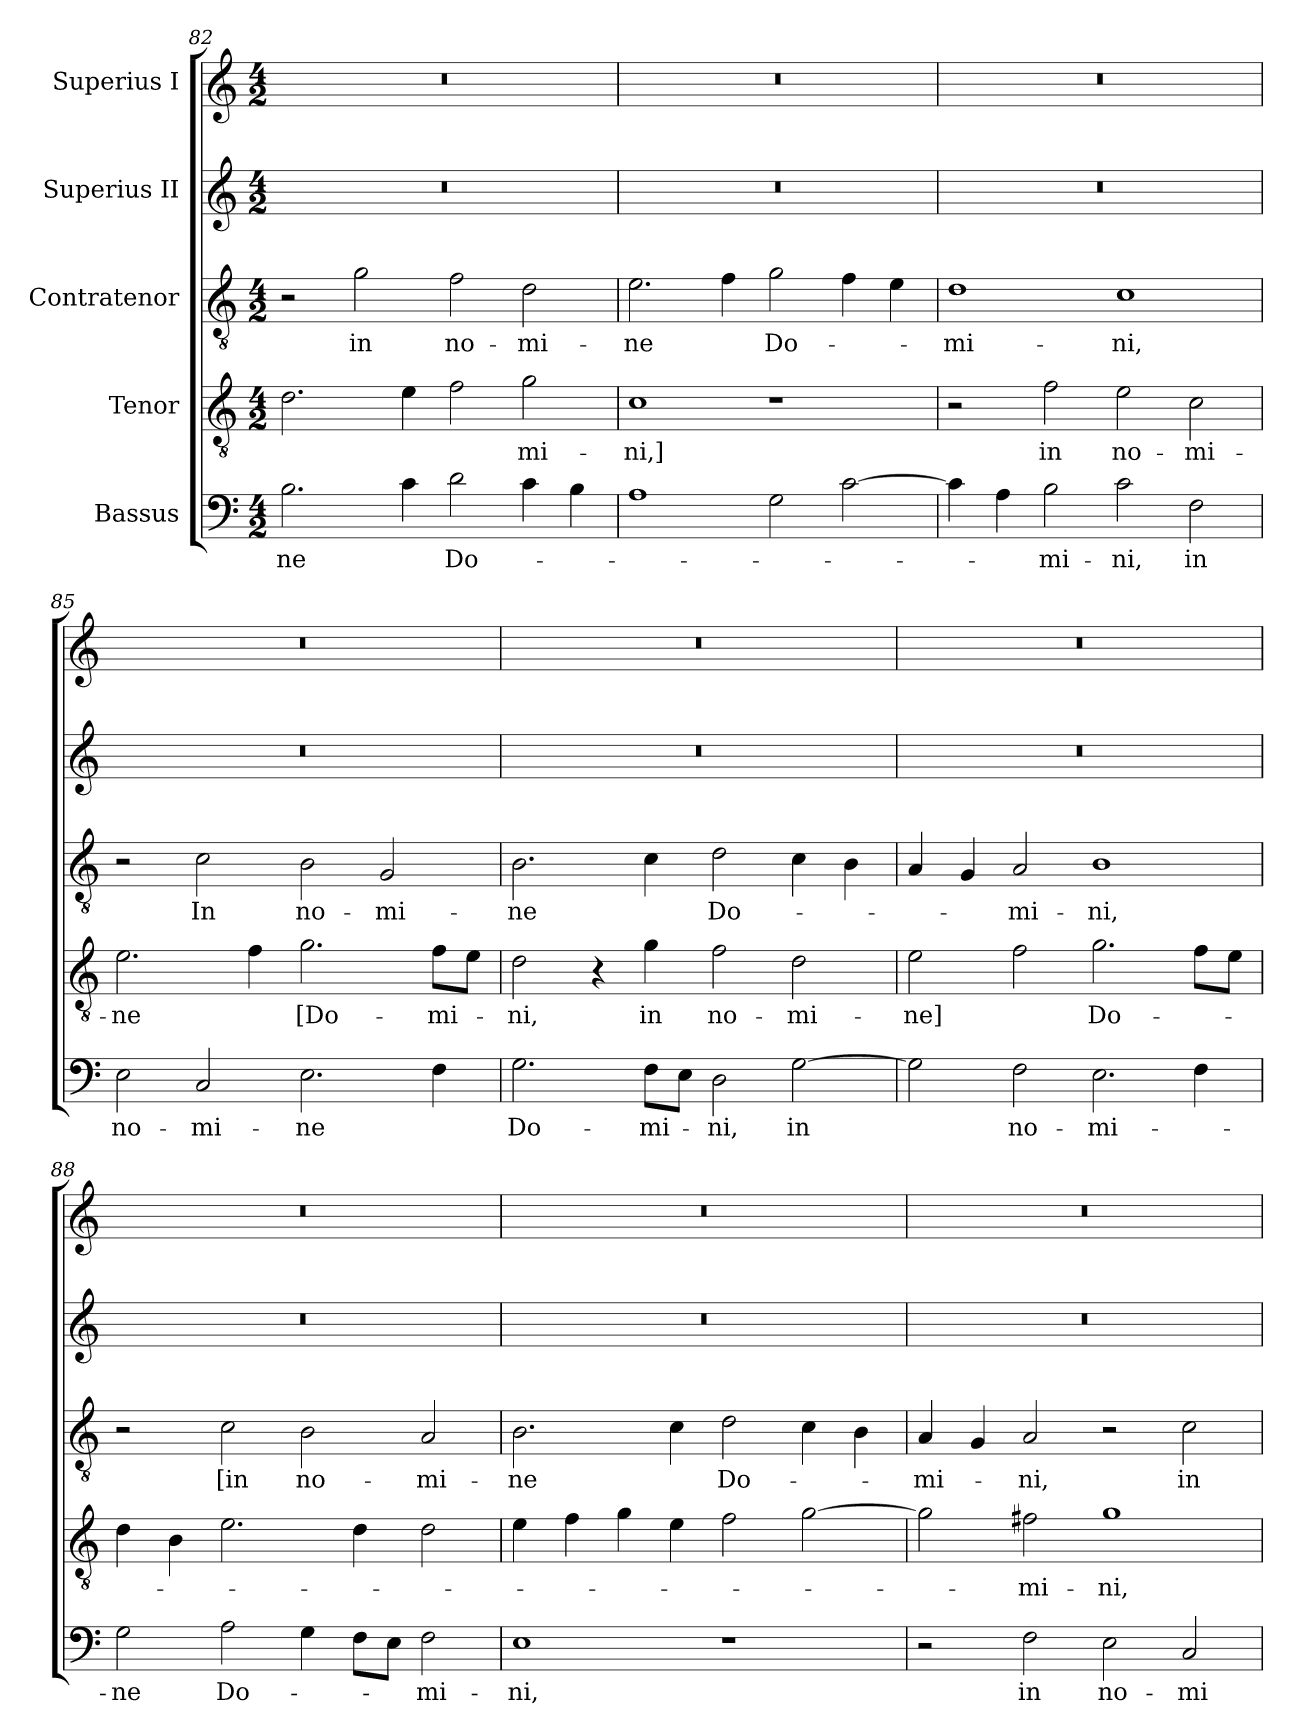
**kern	**text	**kern	**text	**kern	**text	**kern	**kern
*part5	*part5	*part4	*part4	*part3	*part3	*part2	*part1
*staff5	*staff5	*staff4	*staff4	*staff3	*staff3	*staff2	*staff1
*I"Bassus	*	*I"Tenor	*	*I"Contratenor	*	*I"Superius II	*I"Superius I
*clefF4	*	*clefGv2	*	*clefGv2	*	*clefG2	*clefG2
*k[]	*	*k[]	*	*k[]	*	*k[]	*k[]
*M4/2	*	*M4/2	*	*M4/2	*	*M4/2	*M4/2
=82	=82	=82	=82	=82	=82	=82	=82
2.B\	-ne	2.d\	.	2r	.	0r	0r
.	.	.	.	2g\	in	.	.
4c\	.	4e\	.	.	.	.	.
2d\	Do-	2f\	.	2f\	no-	.	.
4c\	.	2g\	-mi-	2d\	-mi-	.	.
4B\	.	.	.	.	.	.	.
=83	=83	=83	=83	=83	=83	=83	=83
1A\	.	1c\	-ni,]	2.e\	-ne	0r	0r
.	.	.	.	4f\	.	.	.
2G\	.	1r	.	2g\	Do-	.	.
[2c\	.	.	.	4f\	.	.	.
.	.	.	.	4e\	.	.	.
=84	=84	=84	=84	=84	=84	=84	=84
4c\]	.	2r	.	1d\	-mi-	0r	0r
4A\	.	.	.	.	.	.	.
2B\	-mi-	2f\	in	.	.	.	.
2c\	-ni,	2e\	no-	1c\	-ni,	.	.
2F\	in	2c\	-mi-	.	.	.	.
=85	=85	=85	=85	=85	=85	=85	=85
2E\	no-	2.e\	-ne	2r	.	0r	0r
2C/	-mi-	.	.	2c\	In	.	.
.	.	4f\	.	.	.	.	.
2.E\	-ne	2.g\	[Do-	2B\	no-	.	.
.	.	.	.	2G/	-mi-	.	.
4F\	.	8f\L	-mi-	.	.	.	.
.	.	8e\J	.	.	.	.	.
=86	=86	=86	=86	=86	=86	=86	=86
2.G\	Do-	2d\	-ni,	2.B\	-ne	0r	0r
.	.	4r	.	.	.	.	.
8F\L	-mi-	4g\	in	4c\	.	.	.
8E\J	.	.	.	.	.	.	.
2D\	-ni,	2f\	no-	2d\	Do-	.	.
[2G\	in	2d\	-mi-	4c\	.	.	.
.	.	.	.	4B\	.	.	.
=87	=87	=87	=87	=87	=87	=87	=87
2G\]	.	2e\	-ne]	4A/	.	0r	0r
.	.	.	.	4G/	.	.	.
2F\	no-	2f\	.	2A/	-mi-	.	.
2.E\	-mi-	2.g\	Do-	1B\	-ni,	.	.
4F\	.	8f\L	.	.	.	.	.
.	.	8e\J	.	.	.	.	.
=88	=88	=88	=88	=88	=88	=88	=88
2G\	-ne	4d\	.	2r	.	0r	0r
.	.	4B\	.	.	.	.	.
2A\	Do-	2.e\	.	2c\	[in	.	.
4G\	.	.	.	2B\	no-	.	.
8F\L	.	4d\	.	.	.	.	.
8E\J	.	.	.	.	.	.	.
2F\	-mi-	2d\	.	2A/	-mi-	.	.
=89	=89	=89	=89	=89	=89	=89	=89
1E\	-ni,	4e\	.	2.B\	-ne	0r	0r
.	.	4f\	.	.	.	.	.
.	.	4g\	.	.	.	.	.
.	.	4e\	.	4c\	.	.	.
1r	.	2f\	.	2d\	Do-	.	.
.	.	[2g\	.	4c\	.	.	.
.	.	.	.	4B\	.	.	.
=90	=90	=90	=90	=90	=90	=90	=90
2r	.	2g\]	.	4A/	-mi-	0r	0r
.	.	.	.	4G/	.	.	.
2F\	in	2f#X\	-mi-	2A/	-ni,	.	.
2E\	no-	1g\	-ni,	2r	.	.	.
2C/	-mi-	.	.	2c\	in	.	.
=	=	=	=	=	=	=	=
*-	*-	*-	*-	*-	*-	*-	*-
